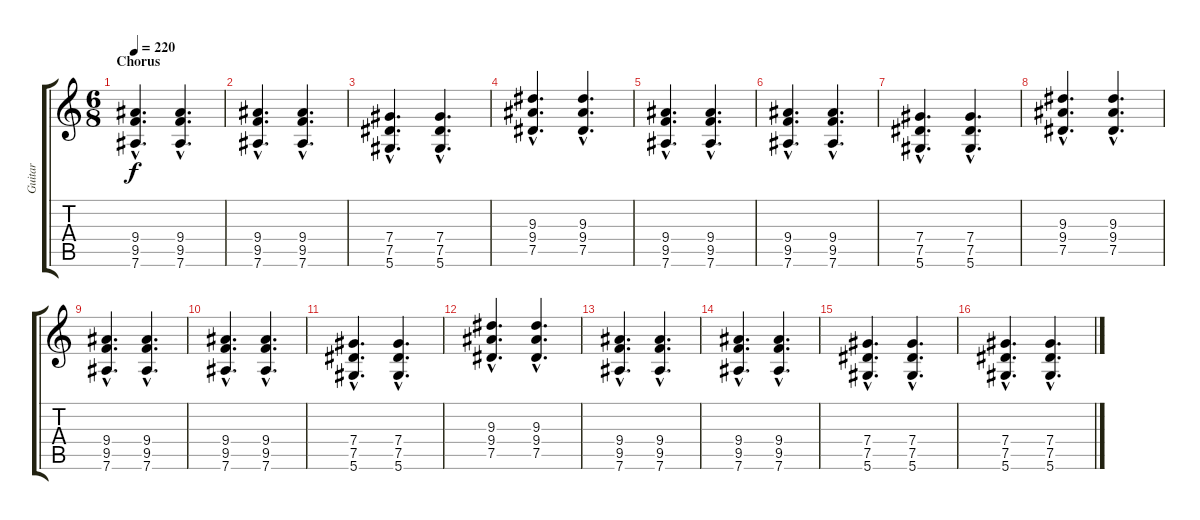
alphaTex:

\track ("Guitar" "Guitar") {instrument distortionguitar}
\staff {score tabs}
\tuning (Eb4 Bb3 Gb3 Db3 Ab2 Eb2) {hide}
\ts (6 8)
\section ("" "Chorus")
\tempo 220
\clef g2
\ks c
(9.4{hac} 9.5{hac} 7.6{hac}).4{d dy f} (9.4{hac} 9.5{hac} 7.6{hac}).4{d} |
(9.4{hac} 9.5{hac} 7.6{hac}).4{d} (9.4{hac} 9.5{hac} 7.6{hac}).4{d} |
(7.4{hac} 7.5{hac} 5.6{hac}).4{d} (7.4{hac} 7.5{hac} 5.6{hac}).4{d} |
(9.3{hac} 9.4{hac} 7.5{hac}).4{d} (9.3{hac} 9.4{hac} 7.5{hac}).4{d} |
(9.4{hac} 9.5{hac} 7.6{hac}).4{d} (9.4{hac} 9.5{hac} 7.6{hac}).4{d} |
(9.4{hac} 9.5{hac} 7.6{hac}).4{d} (9.4{hac} 9.5{hac} 7.6{hac}).4{d} |
(7.4{hac} 7.5{hac} 5.6{hac}).4{d} (7.4{hac} 7.5{hac} 5.6{hac}).4{d} |
(9.3{hac} 9.4{hac} 7.5{hac}).4{d} (9.3{hac} 9.4{hac} 7.5{hac}).4{d} |
(9.4{hac} 9.5{hac} 7.6{hac}).4{d} (9.4{hac} 9.5{hac} 7.6{hac}).4{d} |
(9.4{hac} 9.5{hac} 7.6{hac}).4{d} (9.4{hac} 9.5{hac} 7.6{hac}).4{d} |
(7.4{hac} 7.5{hac} 5.6{hac}).4{d} (7.4{hac} 7.5{hac} 5.6{hac}).4{d} |
(9.3{hac} 9.4{hac} 7.5{hac}).4{d} (9.3{hac} 9.4{hac} 7.5{hac}).4{d} |
(9.4{hac} 9.5{hac} 7.6{hac}).4{d} (9.4{hac} 9.5{hac} 7.6{hac}).4{d} |
(9.4{hac} 9.5{hac} 7.6{hac}).4{d} (9.4{hac} 9.5{hac} 7.6{hac}).4{d} |
(7.4{hac} 7.5{hac} 5.6{hac}).4{d} (7.4{hac} 7.5{hac} 5.6{hac}).4{d} |
(7.4{hac} 7.5{hac} 5.6{hac}).4{d} (7.4{hac} 7.5{hac} 5.6{hac}).4{d}
